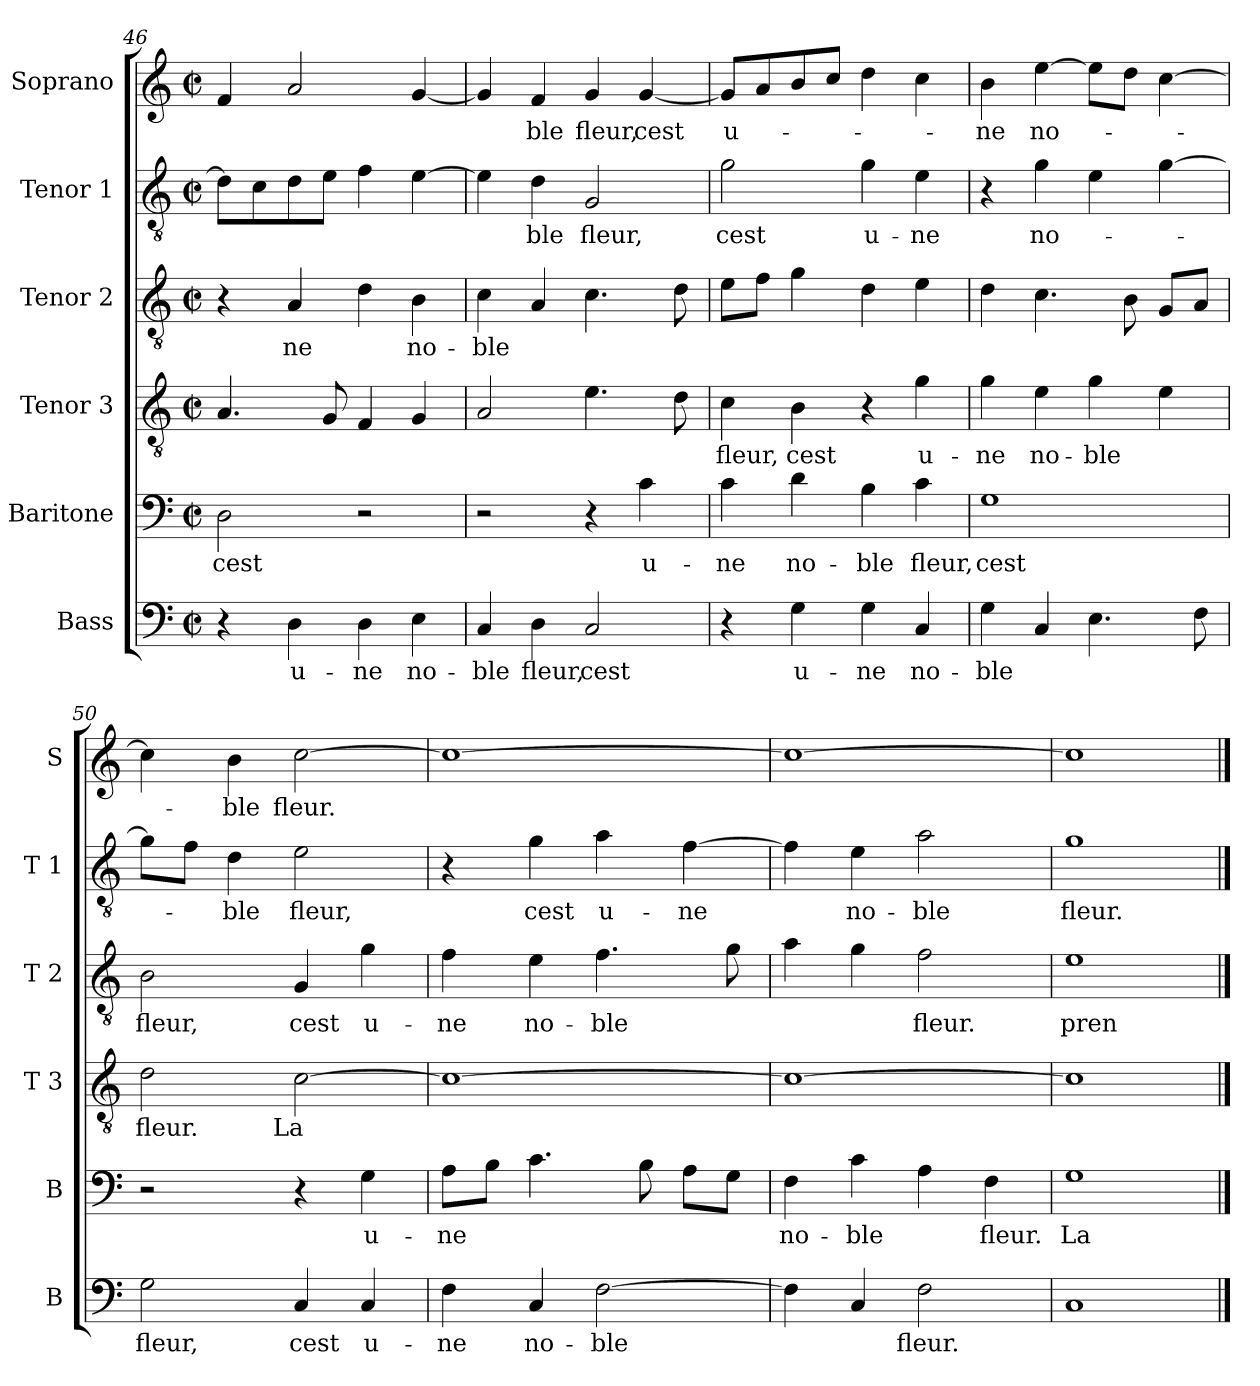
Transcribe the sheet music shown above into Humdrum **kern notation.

**kern	**text	**kern	**text	**kern	**text	**kern	**text	**kern	**text	**kern	**text
*part6	*part6	*part5	*part5	*part4	*part4	*part3	*part3	*part2	*part2	*part1	*part1
*staff6	*staff6	*staff5	*staff5	*staff4	*staff4	*staff3	*staff3	*staff2	*staff2	*staff1	*staff1
*I"Bass	*	*I"Baritone	*	*I"Tenor 3	*	*I"Tenor 2	*	*I"Tenor 1	*	*I"Soprano	*
*I'B	*	*I'B	*	*I'T 3	*	*I'T 2	*	*I'T 1	*	*I'S	*
*clefF4	*	*clefF4	*	*clefGv2	*	*clefGv2	*	*clefGv2	*	*clefG2	*
*k[]	*	*k[]	*	*k[]	*	*k[]	*	*k[]	*	*k[]	*
*C:	*	*C:	*	*C:	*	*C:	*	*C:	*	*C:	*
*M2/2	*	*M2/2	*	*M2/2	*	*M2/2	*	*M2/2	*	*M2/2	*
*met(c|)	*	*met(c|)	*	*met(c|)	*	*met(c|)	*	*met(c|)	*	*met(c|)	*
=46	=46	=46	=46	=46	=46	=46	=46	=46	=46	=46	=46
4r	.	2D\	cest	4.A/	.	4r	.	8d\L]	.	4f/	.
.	.	.	.	.	.	.	.	8c\	.	.	.
4D\	u-	.	.	.	.	4A/	ne	8d\	.	2a/	.
.	.	.	.	8G/	.	.	.	8e\J	.	.	.
4D\	-ne	2r	.	4F/	.	4d\	.	4f\	.	.	.
4E\	no-	.	.	4G/	.	4B\	no-	[4e\	.	[4g/	.
=47	=47	=47	=47	=47	=47	=47	=47	=47	=47	=47	=47
4C/	-ble	2r	.	2A/	.	4c\	-ble	4e\]	.	4g/]	.
4D\	fleur,	.	.	.	.	4A/	.	4d\	-ble	4f/	-ble
2C/	cest	4r	.	4.e\	.	4.c\	.	2G/	fleur,	4g/	fleur,
.	.	4c\	u-	.	.	.	.	.	.	[4g/	cest
.	.	.	.	8d\	.	8d\	.	.	.	.	.
!!LO:PB:g=z
=48	=48	=48	=48	=48	=48	=48	=48	=48	=48	=48	=48
4r	.	4c\	-ne	4c\	fleur,	8e\L	.	2g\	cest	8g/L]	u-
.	.	.	.	.	.	8f\J	.	.	.	8a/	.
4G\	u-	4d\	no-	4B\	cest	4g\	.	.	.	8b/	.
.	.	.	.	.	.	.	.	.	.	8cc/J	.
4G\	-ne	4B\	-ble	4r	.	4d\	.	4g\	u-	4dd\	.
4C/	no-	4c\	fleur,	4g\	u-	4e\	.	4e\	-ne	4cc\	.
=49	=49	=49	=49	=49	=49	=49	=49	=49	=49	=49	=49
4G\	-ble	1G	cest	4g\	-ne	4d\	.	4r	.	4b\	-ne
4C/	.	.	.	4e\	no-	4.c\	.	4g\	no-	[4ee\	no-
4.E\	.	.	.	4g\	-ble	.	.	4e\	.	8ee\L]	.
.	.	.	.	.	.	8B\	.	.	.	8dd\J	.
.	.	.	.	4e\	.	8G/L	.	[4g\	.	[4cc\	.
8F\	.	.	.	.	.	8A/J	.	.	.	.	.
=50	=50	=50	=50	=50	=50	=50	=50	=50	=50	=50	=50
2G\	fleur,	2r	.	2d\	fleur.	2B\	fleur,	8g\L]	.	4cc\]	.
.	.	.	.	.	.	.	.	8f\J	.	.	.
.	.	.	.	.	.	.	.	4d\	-ble	4b\	-ble
4C/	cest	4r	.	[2c\	La	4G/	cest	2e\	fleur,	[2cc\	fleur.
4C/	u-	4G\	u-	.	.	4g\	u-	.	.	.	.
=51	=51	=51	=51	=51	=51	=51	=51	=51	=51	=51	=51
4F\	-ne	8A\L	-ne	1c_	.	4f\	-ne	4r	.	1cc_	.
.	.	8B\J	.	.	.	.	.	.	.	.	.
4C/	no-	4.c\	.	.	.	4e\	no-	4g\	cest	.	.
[2F\	-ble	.	.	.	.	4.f\	-ble	4a\	u-	.	.
.	.	8B\	.	.	.	.	.	.	.	.	.
.	.	8A\L	.	.	.	.	.	[4f\	-ne	.	.
.	.	8G\J	.	.	.	8g\	.	.	.	.	.
=52	=52	=52	=52	=52	=52	=52	=52	=52	=52	=52	=52
4F\]	.	4F\	no-	1c_	.	4a\	.	4f\]	.	1cc_	.
4C/	.	4c\	-ble	.	.	4g\	.	4e\	no-	.	.
2F\	fleur.	4A\	.	.	.	2f\	fleur.	2a\	-ble	.	.
.	.	4F\	fleur.	.	.	.	.	.	.	.	.
=53	=53	=53	=53	=53	=53	=53	=53	=53	=53	=53	=53
1C	.	1G	La	1c]	.	1e	pren-	1g	fleur.	1cc]	.
==	==	==	==	==	==	==	==	==	==	==	==
*-	*-	*-	*-	*-	*-	*-	*-	*-	*-	*-	*-
